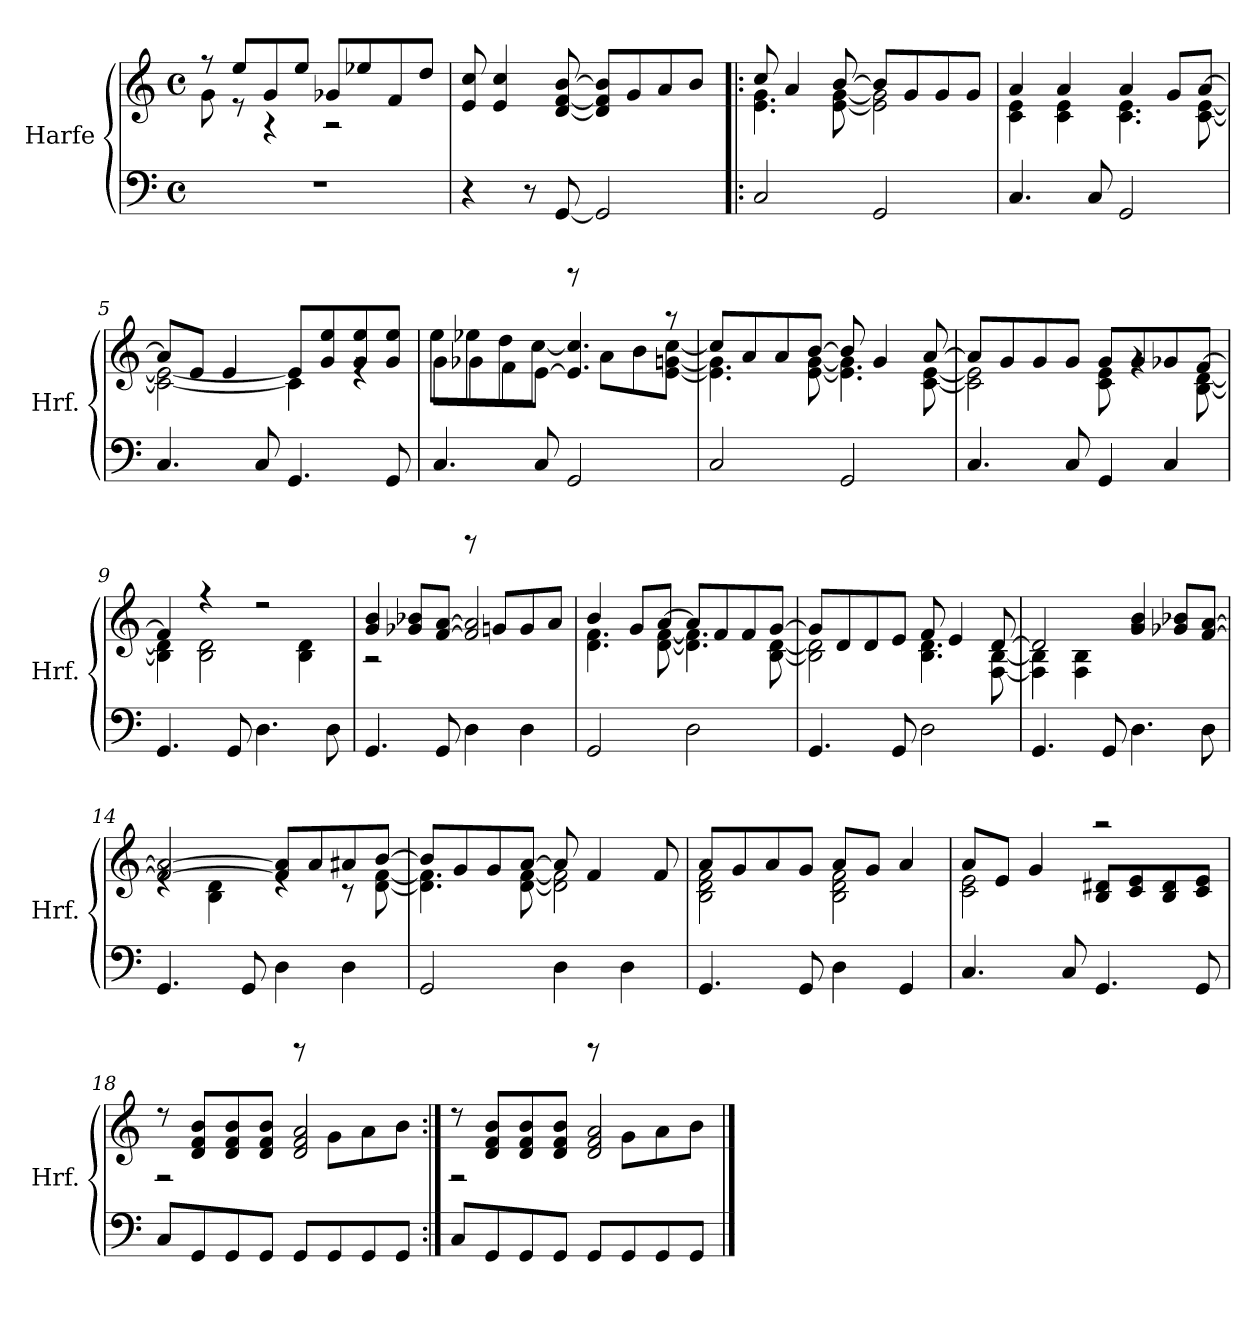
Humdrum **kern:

**kern	**kern
*part1	*part1
*staff2	*staff1
*I"Harfe	*
*I'Hrf.	*
*clefF4	*clefG2
*k[]	*k[]
*M4/4	*M4/4
*met(c)	*met(c)
*MM160	*MM160
=1	=1
*	*^
1r	8r	8g\
.	8ee/L	8r
.	8g/	4r
.	8ee/J	.
.	8g-X/L	2r
.	8ee-X/	.
.	8f/	.
.	8dd/J	.
*	*v	*v
=2	=2
4r	8e/ 8cc/
.	4e/ 4cc/
8r	.
[8GG/	[8d/ [8f/ [8b/
2GG/]	8d/] 8f/] 8b/]L
.	8g/
.	8a/
.	8b/J
!!LO:LB:g=z
=3!|:	=3!|:
*	*^
2C/	8cc/	4.e\ 4.g\
.	4a/	.
.	[8b/	[8e\ [8g\
2GG/	8b/L]	2e\] 2g\]
.	8g/	.
.	8g/	.
.	8g/J	.
=4	=4	=4
4.C/	4a/	4c\ 4e\
.	4a/	4c\ 4e\
8C/	.	.
2GG/	4a/	4.c\ 4.e\
.	8g/L	.
.	[8a/J	[8c\ [8e\
=5	=5	=5
4.C/	8a/L]	2c\_ 2e\_
.	8e/J	.
.	4e/	.
8C/	.	.
4.GG/	8e/L]	4c\]
.	8g/ 8ee/	.
.	8g/ 8ee/	4re
8GG/	8g/ 8ee/J	.
!!LO:LB:g=z	!!
=6	=6	=6
4.C/	8g\L	8ee\L
.	8g-X\	8ee-X\
.	8f\	8dd\
8C/	[8e\J	[8cc\J
2GG/	4.e/] 4.cc/]	8rbbb
.	.	8a\L
.	.	8b\
.	8r	[8e\ [8gn\ [8cc\J
=7	=7	=7
2C/	8cc/L]	4.e\] 4.g\]
.	8a/	.
.	8a/	.
.	[8b/J	[8e\ [8g\
2GG/	8b/]	4.e\] 4.g\]
.	4g/	.
.	[8a/	[8c\ [8e\
!!LO:LB:g=z	!!
=8	=8	=8
4.C/	8a/L]	2c\] 2e\]
.	8g/	.
.	8g/	.
8C/	8g/J	.
4GG/	8g/L	8c\ 8e\
.	8g/	4rg
4C/	8g-X/	.
.	[8f/J	[8B\ [8d\
=9	=9	=9
4.GG/	4f/]	4B\] 4d\]
.	4r	2B\ 2d\
8GG/	.	.
4.D\	2r	.
.	.	4B\ 4d\
8D\	.	.
!!LO:LB:g=z	!!
=10	=10	=10
4.GG/	4g/ 4b/	2r
.	8g-X/ 8b-X/L	.
8GG/	[8f/ [8a/J	.
4D\	2f/] 2a/]	8rbbb
.	.	8gn/L
4D\	.	8g/
.	.	8a/J
=11	=11	=11
2GG/	4b/	4.d\ 4.f\
.	8g/L	.
.	[8a/J	[8d\ [8f\
2D\	8a/L]	4.d\] 4.f\]
.	8f/	.
.	8f/	.
.	[8g/J	[8B\ [8d\
!!LO:PB:g=z	!!
=12	=12	=12
4.GG/	8g/L]	2B\] 2d\]
.	8d/	.
.	8d/	.
8GG/	8e/J	.
2D\	8f/	4.B\ 4.d\
.	4e/	.
.	[8d/	[8F\ [8B\
=13	=13	=13
4.GG/	2d/]	4F\] 4B\]
.	.	4F\ 4B\
8GG/	.	.
4.D\	4g/ 4b/	2rg
.	8g-X/ 8b-X/L	.
8D\	[8f/ [8a/J	.
!!LO:LB:g=z	!!
=14	=14	=14
4.GG/	2f/_ 2a/_	4re
.	.	4B\ 4d\
8GG/	.	.
4D\	8f/] 8a/]L	4re
.	8a/	.
4D\	8a#X/	8r
.	[8b/J	[8d\ [8f\
=15	=15	=15
2GG/	8b/L]	4.d\] 4.f\]
.	8g/	.
.	8g/	.
.	[8a/J	[8d\ [8f\
4D\	8a/]	2d\] 2f\]
.	4f/	.
4D\	.	.
.	8f/	.
!!LO:LB:g=z	!!
=16	=16	=16
4.GG/	8a/L	2B\ 2d\ 2f\
.	8g/	.
.	8a/	.
8GG/	8g/J	.
4D\	8a/L	2B\ 2d\ 2f\
.	8g/J	.
4GG/	4a/	.
=17	=17	=17
4.C/	8a/L	2c\ 2e\
.	8e/J	.
.	4g/	.
8C/	.	.
4.GG/	8B/ 8d#X/L	2raa
.	8c/ 8e/	.
.	8B/ 8d#/	.
8GG/	8c/ 8e/J	.
!!LO:LB:g=z	!!
=18	=18	=18
8C/L	8r	2r
8GG/	8d/ 8f/ 8b/L	.
8GG/	8d/ 8f/ 8b/	.
8GG/J	8d/ 8f/ 8b/J	.
8GG/L	2d/ 2f/ 2a/	8rbbb
8GG/	.	8g\L
8GG/	.	8a\
8GG/J	.	8b\J
=19:|!	=19:|!	=19:|!
8C/L	8r	2r
8GG/	8d/ 8f/ 8b/L	.
8GG/	8d/ 8f/ 8b/	.
8GG/J	8d/ 8f/ 8b/J	.
8GG/L	2d/ 2f/ 2a/	8rbbb
8GG/	.	8g\L
8GG/	.	8a\
8GG/J	.	8b\J
*	*v	*v
==	==
*-	*-
